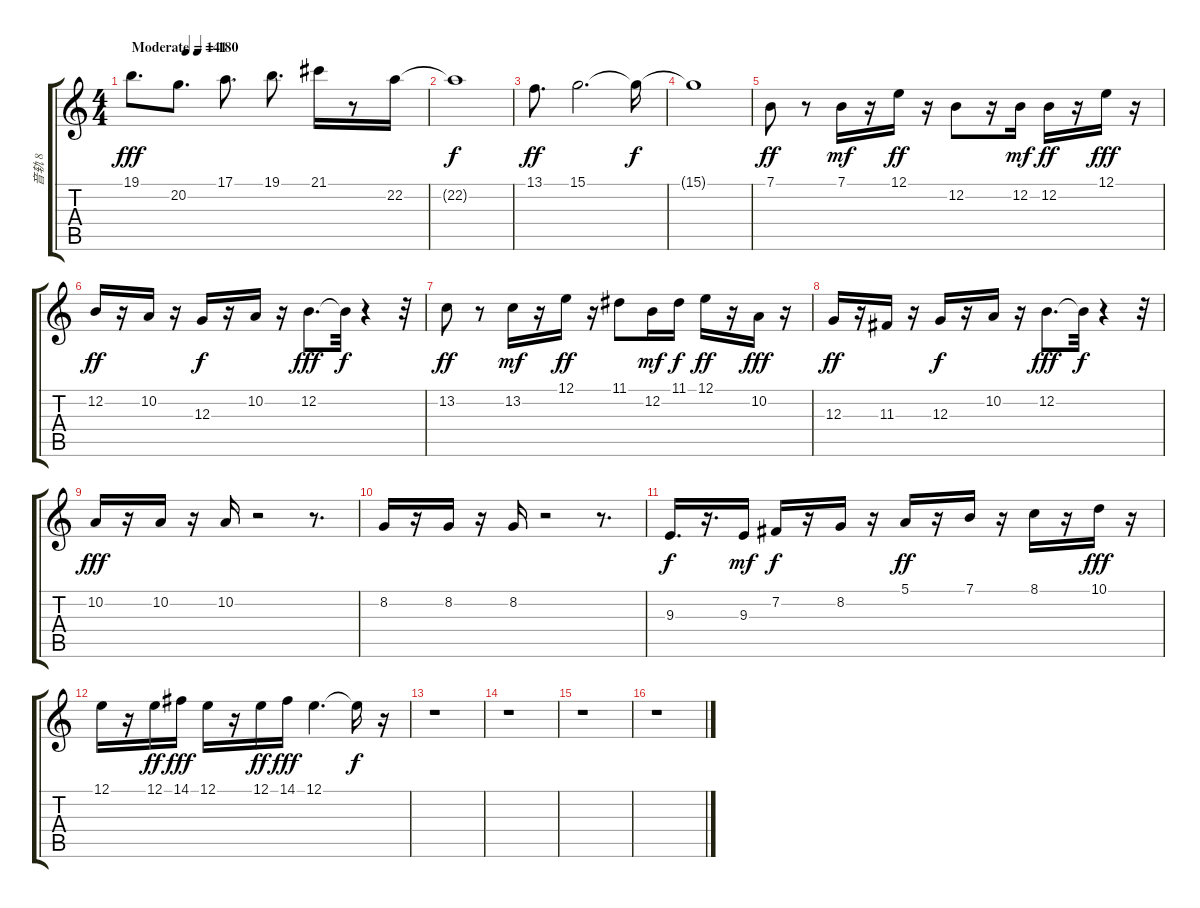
\track ("音轨 8" "音轨 8") {instrument brasssection}
\staff {score tabs}
\tuning (E4 B3 G3 D3 A2 E2) {hide}
\ts (4 4)
\tempo (180 "Moderate")
\tempo (141 0.1875)
\tempo (180 "Moderate")
\clef g2
\ks c
19.1.8{d dy fff instrument brasssection} 20.2.8{d} 17.1.8{d} 19.1.8{d} 21.1.16 r.8 22.2.16 |
22.2{t}.1{dy f} |
13.1.8{d dy ff} 15.1.2{d} 15.1{t}.16{dy f} |
15.1{t}.1 |
7.1.8{dy ff} r.8 7.1.16{dy mf} r.16 12.1.16{dy ff} r.16 12.2.8 r.16 12.2.16{dy mf} 12.2.16{dy ff} r.16 12.1.16{dy fff} r.16 |
12.2.16{dy ff} r.16 10.2.16 r.16 12.3.16{dy f} r.16 10.2.16 r.16 12.2.8{d dy fff} 12.2{t}.32{dy f} r.4 r.32 |
13.2.8{dy ff} r.8 13.2.16{dy mf} r.16 12.1.16{dy ff} r.16 11.1.8 12.2.16{dy mf} 11.1.16{dy f} 12.1.16{dy ff} r.16 10.2.16{dy fff} r.16 |
12.3.16{dy ff} r.16 11.3.16 r.16 12.3.16{dy f} r.16 10.2.16 r.16 12.2.8{d dy fff} 12.2{t}.32{dy f} r.4 r.32 |
10.2.16{dy fff} r.16 10.2.16 r.16 10.2.16 r.2 r.8{d} |
8.2.16 r.16 8.2.16 r.16 8.2.16 r.2 r.8{d} |
9.3.16{d dy f} r.16{d} 9.3.16{dy mf} 7.2.16{dy f} r.16 8.2.16 r.16 5.1.16{dy ff} r.16 7.1.16 r.16 8.1.16 r.16 10.1.16{dy fff} r.16 |
12.1.16 r.16 12.1.16{dy ff} 14.1.16{dy fff} 12.1.16 r.16 12.1.16{dy ff} 14.1.16{dy fff} 12.1.4{d} 12.1{t}.16{dy f} r.16 |
r.1 |
r.1 |
r.1 |
r.1
